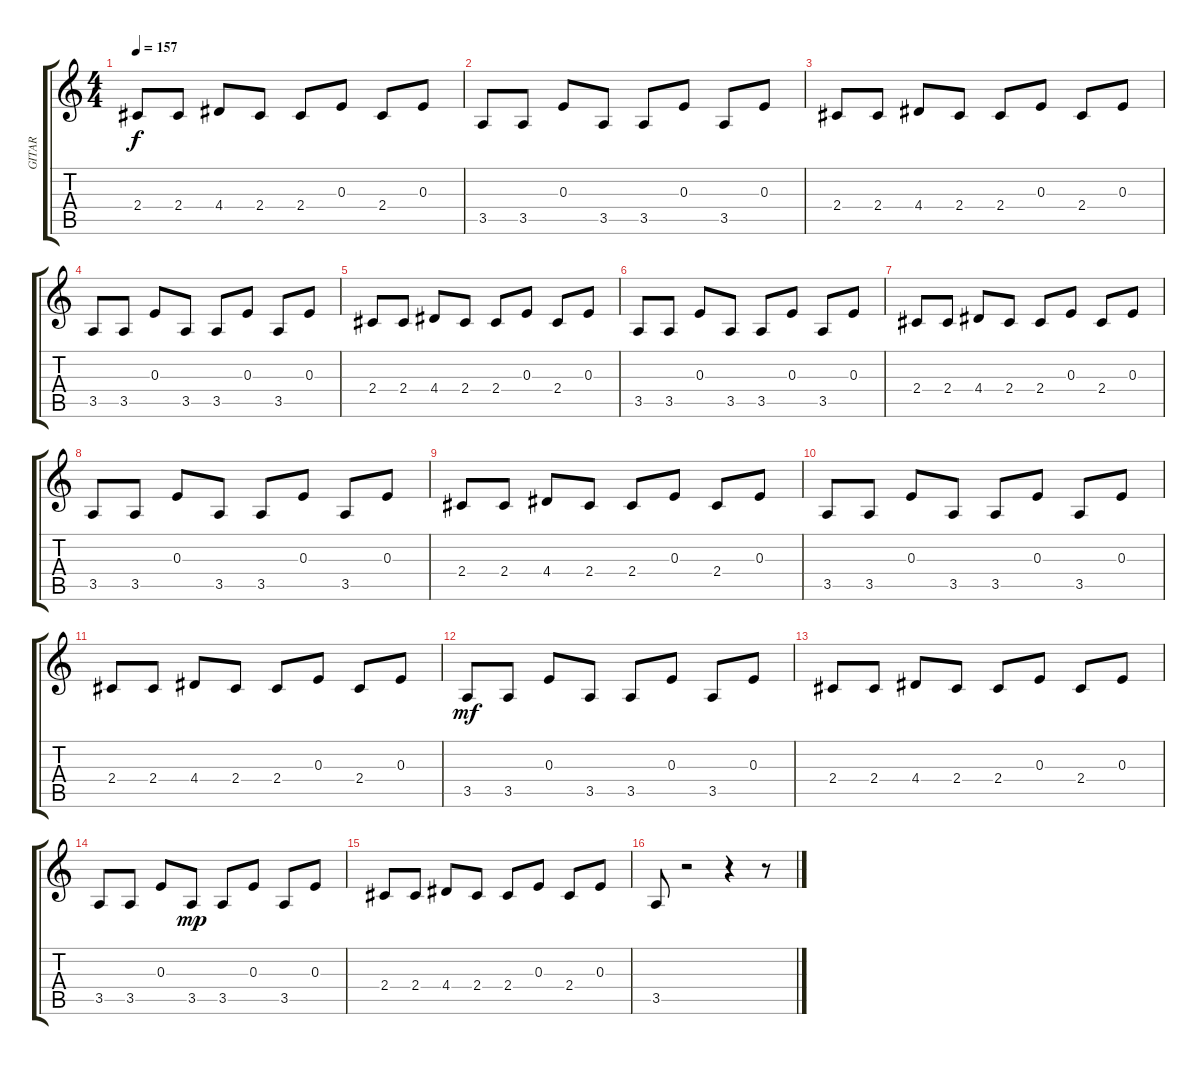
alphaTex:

\track ("GITAR" "GITAR") {instrument electricguitarmuted}
\staff {score tabs}
\tuning (Db4 Ab3 E3 B2 Gb2 Db2) {hide}
\ts (4 4)
\tempo 157
\clef g2
\ks c
2.4.8{dy f} 2.4.8 4.4.8 2.4.8 2.4.8 0.3.8 2.4.8 0.3.8 |
3.5.8 3.5.8 0.3.8 3.5.8 3.5.8 0.3.8 3.5.8 0.3.8 |
2.4.8 2.4.8 4.4.8 2.4.8 2.4.8 0.3.8 2.4.8 0.3.8 |
3.5.8 3.5.8 0.3.8 3.5.8 3.5.8 0.3.8 3.5.8 0.3.8 |
2.4.8 2.4.8 4.4.8 2.4.8 2.4.8 0.3.8 2.4.8 0.3.8 |
3.5.8 3.5.8 0.3.8 3.5.8 3.5.8 0.3.8 3.5.8 0.3.8 |
2.4.8 2.4.8 4.4.8 2.4.8 2.4.8 0.3.8 2.4.8 0.3.8 |
3.5.8 3.5.8 0.3.8 3.5.8 3.5.8 0.3.8 3.5.8 0.3.8 |
2.4.8 2.4.8 4.4.8 2.4.8 2.4.8 0.3.8 2.4.8 0.3.8 |
3.5.8 3.5.8 0.3.8 3.5.8 3.5.8 0.3.8 3.5.8 0.3.8 |
2.4.8 2.4.8 4.4.8 2.4.8 2.4.8 0.3.8 2.4.8 0.3.8 |
3.5.8{dy mf} 3.5.8 0.3.8 3.5.8 3.5.8 0.3.8 3.5.8 0.3.8 |
2.4.8 2.4.8 4.4.8 2.4.8 2.4.8 0.3.8 2.4.8 0.3.8 |
3.5.8 3.5.8 0.3.8 3.5.8{dy mp} 3.5.8 0.3.8 3.5.8 0.3.8 |
2.4.8 2.4.8 4.4.8 2.4.8 2.4.8 0.3.8 2.4.8 0.3.8 |
3.5.8 r.2 r.4 r.8
